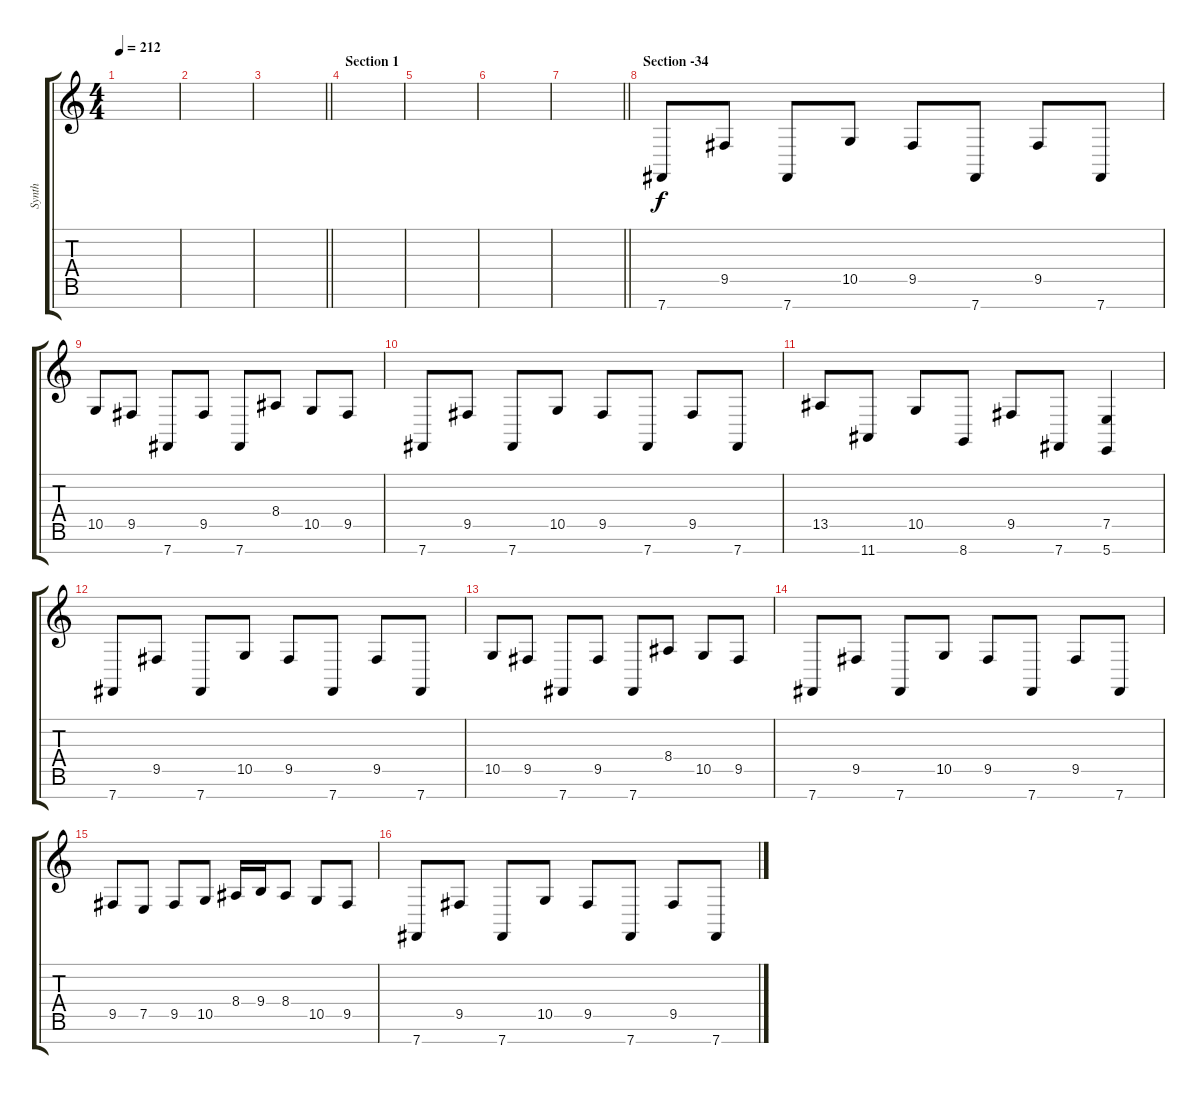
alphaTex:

\track ("Synth" "Synth") {instrument lead2sawtooth}
\staff {score tabs}
\tuning (E4 B3 G3 D3 A2 E2 B1) {hide}
\ts (4 4)
\tempo 212
\clef g2
\ks c
|
|
\barLineRight lightlight
|
\section ("" "Section 1")
|
|
|
\barLineRight lightlight
|
\section ("" "Section -34")
7.7.8 9.5.8 7.7.8 10.5.8 9.5.8 7.7.8 9.5.8 7.7.8 |
10.5.8 9.5.8 7.7.8 9.5.8 7.7.8 8.4.8 10.5.8 9.5.8 |
7.7.8 9.5.8 7.7.8 10.5.8 9.5.8 7.7.8 9.5.8 7.7.8 |
13.5.8 11.7.8 10.5.8 8.7.8 9.5.8 7.7.8 (7.5 5.7).4 |
7.7.8 9.5.8 7.7.8 10.5.8 9.5.8 7.7.8 9.5.8 7.7.8 |
10.5.8 9.5.8 7.7.8 9.5.8 7.7.8 8.4.8 10.5.8 9.5.8 |
7.7.8 9.5.8 7.7.8 10.5.8 9.5.8 7.7.8 9.5.8 7.7.8 |
9.5.8 7.5.8 9.5.8 10.5.8 8.4.16 9.4.16 8.4.8 10.5.8 9.5.8 |
7.7.8 9.5.8 7.7.8 10.5.8 9.5.8 7.7.8 9.5.8 7.7.8
